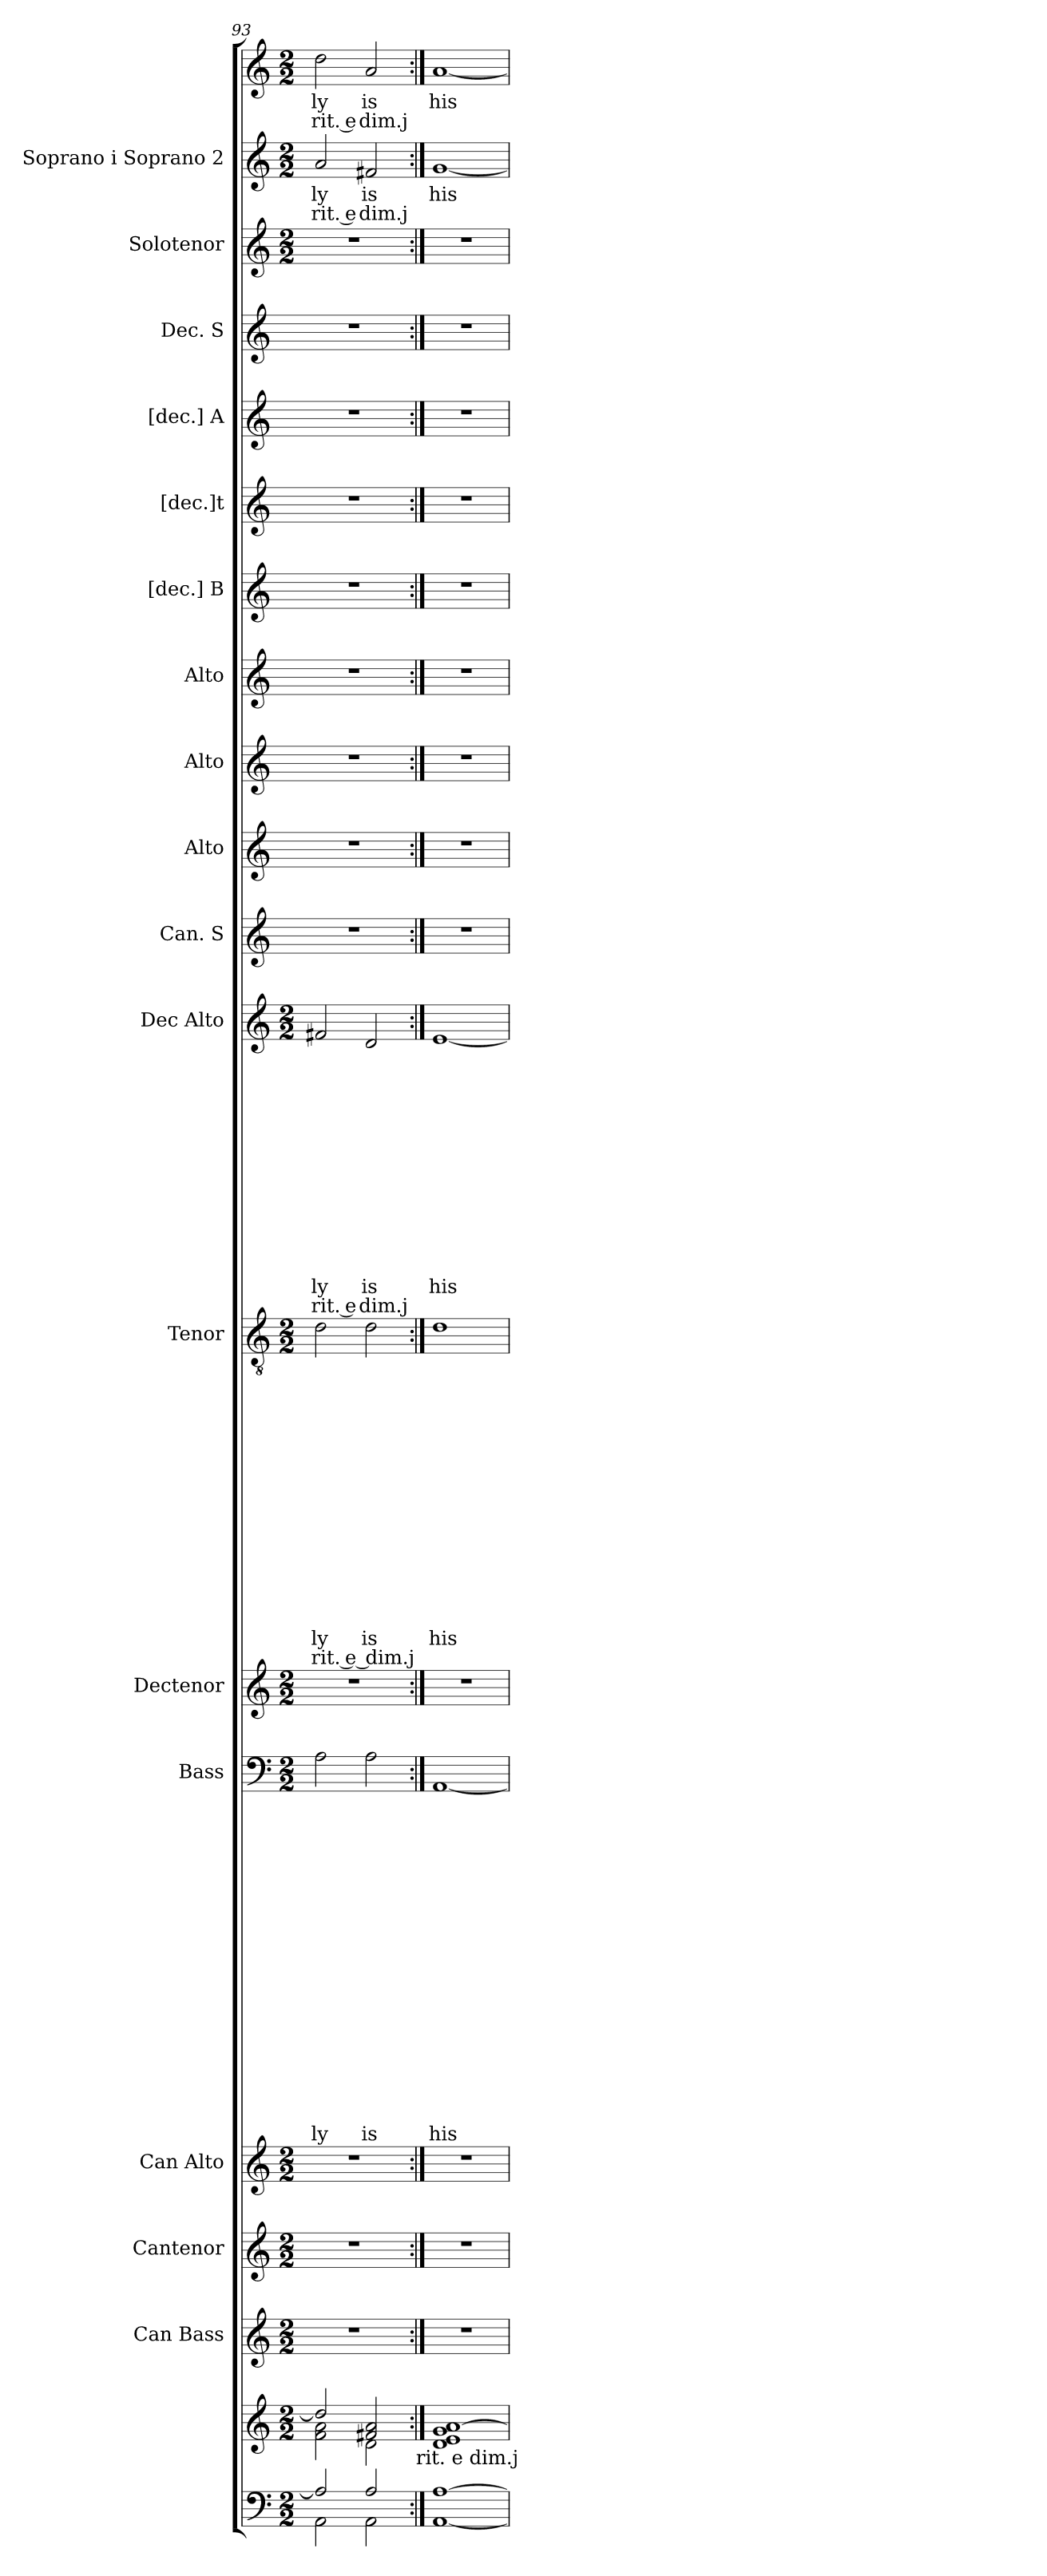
**kern	**kern	**kern	**kern	**kern	**kern	**text	**text	**text	**text	**text	**text	**text	**text	**text	**text	**text	**text	**text	**text	**text	**text	**text	**text	**kern	**kern	**text	**text	**text	**text	**text	**text	**text	**text	**text	**text	**text	**text	**text	**text	**text	**text	**kern	**text	**text	**text	**text	**text	**text	**text	**text	**text	**text	**text	**text	**text	**text	**kern	**kern	**kern	**kern	**kern	**kern	**kern	**kern	**kern	**kern	**text	**text	**kern	**text	**text
*part19	*part18	*part17	*part16	*part15	*part14	*part14	*part14	*part14	*part14	*part14	*part14	*part14	*part14	*part14	*part14	*part14	*part14	*part14	*part14	*part14	*part14	*part14	*part14	*part13	*part12	*part12	*part12	*part12	*part12	*part12	*part12	*part12	*part12	*part12	*part12	*part12	*part12	*part12	*part12	*part12	*part12	*part11	*part11	*part11	*part11	*part11	*part11	*part11	*part11	*part11	*part11	*part11	*part11	*part11	*part11	*part11	*part10	*part9	*part8	*part7	*part6	*part5	*part4	*part3	*part2	*part1	*part1	*part1	*part1	*part1	*part1
*staff20	*staff19	*staff18	*staff17	*staff16	*staff15	*staff15	*staff15	*staff15	*staff15	*staff15	*staff15	*staff15	*staff15	*staff15	*staff15	*staff15	*staff15	*staff15	*staff15	*staff15	*staff15	*staff15	*staff15	*staff14	*staff13	*staff13	*staff13	*staff13	*staff13	*staff13	*staff13	*staff13	*staff13	*staff13	*staff13	*staff13	*staff13	*staff13	*staff13	*staff13	*staff13	*staff12	*staff12	*staff12	*staff12	*staff12	*staff12	*staff12	*staff12	*staff12	*staff12	*staff12	*staff12	*staff12	*staff12	*staff12	*staff11	*staff10	*staff9	*staff8	*staff7	*staff6	*staff5	*staff4	*staff3	*staff2	*staff2	*staff2	*staff1	*staff1	*staff1
*	*	*I"Can Bass	*I"Cantenor	*I"Can Alto	*I"Bass	*	*	*	*	*	*	*	*	*	*	*	*	*	*	*	*	*	*	*I"Dectenor	*I"Tenor	*	*	*	*	*	*	*	*	*	*	*	*	*	*	*	*	*I"Dec Alto	*	*	*	*	*	*	*	*	*	*	*	*	*	*	*I"Can. S	*I"Alto	*I"Alto	*I"Alto	*I"[dec.] B	*I"[dec.]t	*I"[dec.] A	*I"Dec. S	*I"Solotenor	*I"Soprano i Soprano 2	*	*	*	*	*
*	*	*	*	*I'Can Alto	*I'Bass	*	*	*	*	*	*	*	*	*	*	*	*	*	*	*	*	*	*	*I'Dectenor	*	*	*	*	*	*	*	*	*	*	*	*	*	*	*	*	*	*I'Dec Alto	*	*	*	*	*	*	*	*	*	*	*	*	*	*	*	*	*	*	*	*	*	*	*	*I'Si	*	*	*	*	*
*clefF4	*clefG2	*clefG2	*clefG2	*clefG2	*clefF4	*	*	*	*	*	*	*	*	*	*	*	*	*	*	*	*	*	*	*clefG2	*clefGv2	*	*	*	*	*	*	*	*	*	*	*	*	*	*	*	*	*clefG2	*	*	*	*	*	*	*	*	*	*	*	*	*	*	*clefG2	*clefG2	*clefG2	*clefG2	*clefG2	*clefG2	*clefG2	*clefG2	*clefG2	*clefG2	*	*	*clefG2	*	*
*k[]	*k[]	*k[]	*k[]	*k[]	*k[]	*	*	*	*	*	*	*	*	*	*	*	*	*	*	*	*	*	*	*k[]	*k[]	*	*	*	*	*	*	*	*	*	*	*	*	*	*	*	*	*k[]	*	*	*	*	*	*	*	*	*	*	*	*	*	*	*k[]	*k[]	*k[]	*k[]	*k[]	*k[]	*k[]	*k[]	*k[]	*k[]	*	*	*k[]	*	*
*C:	*C:	*C:	*C:	*C:	*C:	*	*	*	*	*	*	*	*	*	*	*	*	*	*	*	*	*	*	*C:	*C:	*	*	*	*	*	*	*	*	*	*	*	*	*	*	*	*	*C:	*	*	*	*	*	*	*	*	*	*	*	*	*	*	*C:	*C:	*C:	*C:	*C:	*C:	*C:	*C:	*C:	*C:	*	*	*C:	*	*
*M2/2	*M2/2	*M2/2	*M2/2	*M2/2	*M2/2	*	*	*	*	*	*	*	*	*	*	*	*	*	*	*	*	*	*	*M2/2	*M2/2	*	*	*	*	*	*	*	*	*	*	*	*	*	*	*	*	*M2/2	*	*	*	*	*	*	*	*	*	*	*	*	*	*	*	*	*	*	*	*	*	*	*M2/2	*M2/2	*	*	*M2/2	*	*
=93	=93	=93	=93	=93	=93	=93	=93	=93	=93	=93	=93	=93	=93	=93	=93	=93	=93	=93	=93	=93	=93	=93	=93	=93	=93	=93	=93	=93	=93	=93	=93	=93	=93	=93	=93	=93	=93	=93	=93	=93	=93	=93	=93	=93	=93	=93	=93	=93	=93	=93	=93	=93	=93	=93	=93	=93	=93	=93	=93	=93	=93	=93	=93	=93	=93	=93	=93	=93	=93	=93	=93
*^	*^	*	*	*	*	*	*	*	*	*	*	*	*	*	*	*	*	*	*	*	*	*	*	*	*	*	*	*	*	*	*	*	*	*	*	*	*	*	*	*	*	*	*	*	*	*	*	*	*	*	*	*	*	*	*	*	*	*	*	*	*	*	*	*	*	*	*	*	*	*	*
!	!	!	!	!	!	!	!	!	!	!	!	!	!	!	!	!	!	!	!	!	!	!	!	!	!LO:LY:b	!	!	!	!	!	!	!	!	!	!	!	!	!	!	!	!	!LO:LY:b	!LO:LY:b	!	!	!	!	!	!	!	!	!	!	!	!	!	!LO:LY:b	!LO:LY:b	!	!	!	!	!	!	!	!	!	!	!LO:LY:b	!LO:LY:b	!	!LO:LY:b	!LO:LY:b
2A/]	2AA\	2dd/]	2f\ 2a\	1r	1r	1r	2A\	.	.	.	.	.	.	.	.	.	.	.	.	.	.	.	.	.	-ly	1r	2d\	.	.	.	.	.	.	.	.	.	.	.	.	.	.	-ly	rit. e dim.j	2f#X/	.	.	.	.	.	.	.	.	.	.	.	.	-ly	rit. e	1r	1r	1r	1r	1r	1r	1r	1r	1r	2a/	ly	rit. e	2dd\	-ly	rit. e
!	!	!	!	!	!	!	!	!	!	!	!	!	!	!	!	!	!	!	!	!	!	!	!	!	!LO:LY:b	!	!	!	!	!	!	!	!	!	!	!	!	!	!	!	!	!LO:LY:b	!	!	!	!	!	!	!	!	!	!	!	!	!	!	!LO:LY:b	!LO:LY:b	!	!	!	!	!	!	!	!	!	!	!LO:LY:b	!LO:LY:b	!	!LO:LY:b	!LO:LY:b
2A/	2AA\	2f#X/ 2a/	2d\	.	.	.	2A\	.	.	.	.	.	.	.	.	.	.	.	.	.	.	.	.	.	is	.	2d\	.	.	.	.	.	.	.	.	.	.	.	.	.	.	is	.	2d/	.	.	.	.	.	.	.	.	.	.	.	.	is	dim.j	.	.	.	.	.	.	.	.	.	2f#X/	is	dim.j	2a/	is	dim.j
!	!	!	!LO:TX:b:t=rit. e dim.j	!	!	!	!	!	!	!	!	!	!	!	!	!	!	!	!	!	!	!	!	!	!	!	!	!	!	!	!	!	!	!	!	!	!	!	!	!	!	!	!	!	!	!	!	!	!	!	!	!	!	!	!	!	!	!	!	!	!	!	!	!	!	!	!	!	!	!	!	!	!
=94:|!	=94:|!	=94:|!	=94:|!	=94:|!	=94:|!	=94:|!	=94:|!	=94:|!	=94:|!	=94:|!	=94:|!	=94:|!	=94:|!	=94:|!	=94:|!	=94:|!	=94:|!	=94:|!	=94:|!	=94:|!	=94:|!	=94:|!	=94:|!	=94:|!	=94:|!	=94:|!	=94:|!	=94:|!	=94:|!	=94:|!	=94:|!	=94:|!	=94:|!	=94:|!	=94:|!	=94:|!	=94:|!	=94:|!	=94:|!	=94:|!	=94:|!	=94:|!	=94:|!	=94:|!	=94:|!	=94:|!	=94:|!	=94:|!	=94:|!	=94:|!	=94:|!	=94:|!	=94:|!	=94:|!	=94:|!	=94:|!	=94:|!	=94:|!	=94:|!	=94:|!	=94:|!	=94:|!	=94:|!	=94:|!	=94:|!	=94:|!	=94:|!	=94:|!	=94:|!	=94:|!	=94:|!	=94:|!	=94:|!
!	!	!	!	!	!	!	!	!	!	!	!	!	!	!	!	!	!	!	!	!	!	!	!	!	!LO:LY:b	!	!	!	!	!	!	!	!	!	!	!	!	!	!	!	!	!LO:LY:b	!	!	!	!	!	!	!	!	!	!	!	!	!	!	!LO:LY:b	!	!	!	!	!	!	!	!	!	!	!	!LO:LY:b	!	!	!LO:LY:b	!
*v	*v	*	*	*	*	*	*	*	*	*	*	*	*	*	*	*	*	*	*	*	*	*	*	*	*	*	*	*	*	*	*	*	*	*	*	*	*	*	*	*	*	*	*	*	*	*	*	*	*	*	*	*	*	*	*	*	*	*	*	*	*	*	*	*	*	*	*	*	*	*	*	*	*
*	*v	*v	*	*	*	*	*	*	*	*	*	*	*	*	*	*	*	*	*	*	*	*	*	*	*	*	*	*	*	*	*	*	*	*	*	*	*	*	*	*	*	*	*	*	*	*	*	*	*	*	*	*	*	*	*	*	*	*	*	*	*	*	*	*	*	*	*	*	*	*	*	*
[<1AA [>1A	1d 1e 1g [>1a	1r	1r	1r	[<1AA	.	.	.	.	.	.	.	.	.	.	.	.	.	.	.	.	.	his	1r	1d	.	.	.	.	.	.	.	.	.	.	.	.	.	.	his	.	[<1e	.	.	.	.	.	.	.	.	.	.	.	.	his	.	1r	1r	1r	1r	1r	1r	1r	1r	1r	[<1g	his	.	[<1a	his	.
=	=	=	=	=	=	=	=	=	=	=	=	=	=	=	=	=	=	=	=	=	=	=	=	=	=	=	=	=	=	=	=	=	=	=	=	=	=	=	=	=	=	=	=	=	=	=	=	=	=	=	=	=	=	=	=	=	=	=	=	=	=	=	=	=	=	=	=	=	=	=	=
*-	*-	*-	*-	*-	*-	*-	*-	*-	*-	*-	*-	*-	*-	*-	*-	*-	*-	*-	*-	*-	*-	*-	*-	*-	*-	*-	*-	*-	*-	*-	*-	*-	*-	*-	*-	*-	*-	*-	*-	*-	*-	*-	*-	*-	*-	*-	*-	*-	*-	*-	*-	*-	*-	*-	*-	*-	*-	*-	*-	*-	*-	*-	*-	*-	*-	*-	*-	*-	*-	*-	*-
